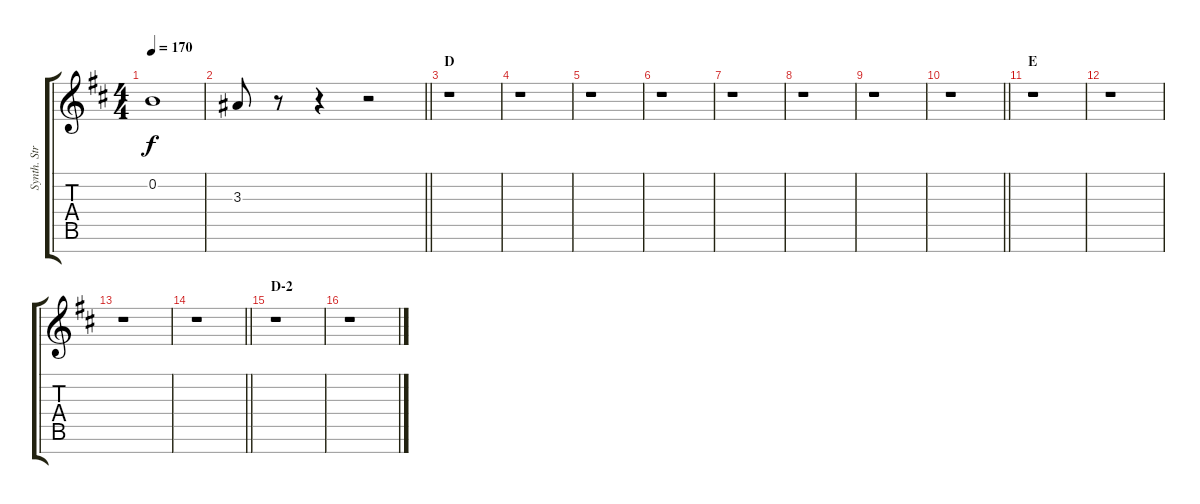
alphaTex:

\track ("Synth. Strings" "Synth. Str") {instrument stringensemble1}
\staff {score tabs}
\tuning (E5 B4 G4 D4 A3 E3 B2) {hide}
\ts (4 4)
\tempo 170
\clef g2
\ks d
0.2.1{dy f} |
\barLineRight lightlight
3.3.8 r.8 r.4 r.2 |
\section ("" "D")
r.1 |
r.1 |
r.1 |
r.1 |
r.1 |
r.1 |
r.1 |
\barLineRight lightlight
r.1 |
\section ("" "E")
r.1 |
r.1 |
r.1 |
\barLineRight lightlight
r.1 |
\section ("" "D-2")
r.1 |
r.1
